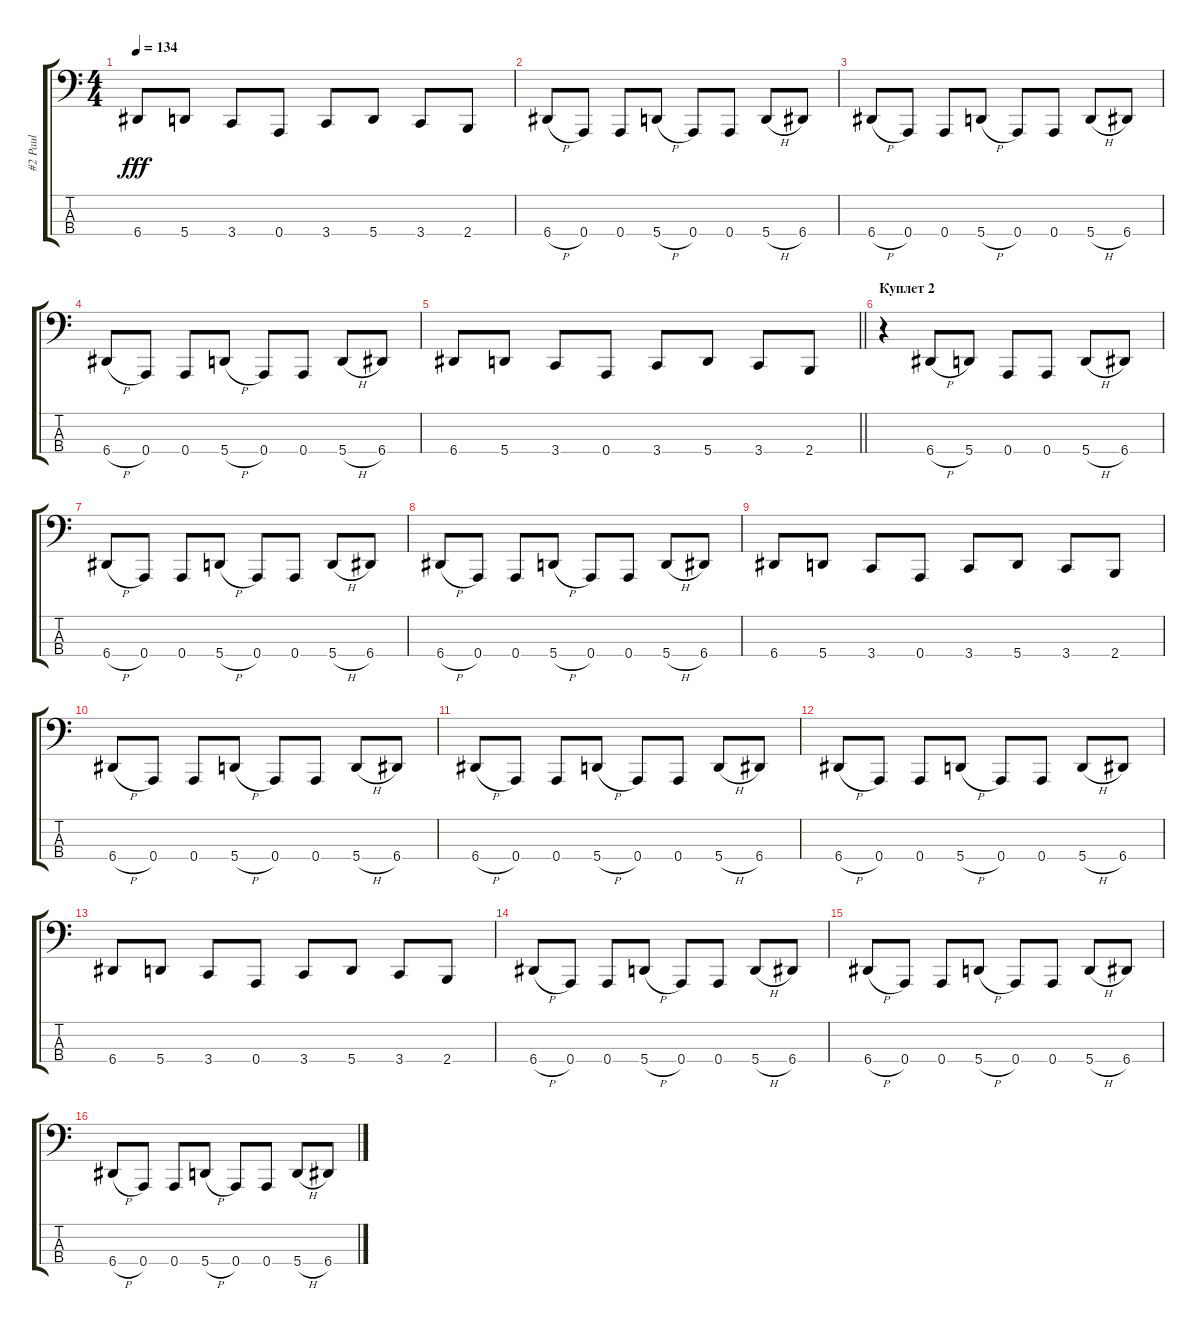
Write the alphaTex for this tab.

\track ("#2 Paul" "#2 Paul") {instrument electricbasspick}
\staff {score tabs}
\tuning (D2 A1 E1 A0) {hide}
\ts (4 4)
\tempo 134
\clef f4
\ks c
6.4.8{dy fff} 5.4.8 3.4.8 0.4.8 3.4.8 5.4.8 3.4.8 2.4.8 |
6.4{h}.8 0.4.8 0.4.8 5.4{h}.8 0.4.8 0.4.8 5.4{h}.8 6.4.8 |
6.4{h}.8 0.4.8 0.4.8 5.4{h}.8 0.4.8 0.4.8 5.4{h}.8 6.4.8 |
6.4{h}.8 0.4.8 0.4.8 5.4{h}.8 0.4.8 0.4.8 5.4{h}.8 6.4.8 |
\barLineRight lightlight
6.4.8 5.4.8 3.4.8 0.4.8 3.4.8 5.4.8 3.4.8 2.4.8 |
\section ("" "Куплет 2")
r.4 6.4{h}.8 5.4.8 0.4.8 0.4.8 5.4{h}.8 6.4.8 |
6.4{h}.8 0.4.8 0.4.8 5.4{h}.8 0.4.8 0.4.8 5.4{h}.8 6.4.8 |
6.4{h}.8 0.4.8 0.4.8 5.4{h}.8 0.4.8 0.4.8 5.4{h}.8 6.4.8 |
6.4.8 5.4.8 3.4.8 0.4.8 3.4.8 5.4.8 3.4.8 2.4.8 |
6.4{h}.8 0.4.8 0.4.8 5.4{h}.8 0.4.8 0.4.8 5.4{h}.8 6.4.8 |
6.4{h}.8 0.4.8 0.4.8 5.4{h}.8 0.4.8 0.4.8 5.4{h}.8 6.4.8 |
6.4{h}.8 0.4.8 0.4.8 5.4{h}.8 0.4.8 0.4.8 5.4{h}.8 6.4.8 |
6.4.8 5.4.8 3.4.8 0.4.8 3.4.8 5.4.8 3.4.8 2.4.8 |
6.4{h}.8 0.4.8 0.4.8 5.4{h}.8 0.4.8 0.4.8 5.4{h}.8 6.4.8 |
6.4{h}.8 0.4.8 0.4.8 5.4{h}.8 0.4.8 0.4.8 5.4{h}.8 6.4.8 |
6.4{h}.8 0.4.8 0.4.8 5.4{h}.8 0.4.8 0.4.8 5.4{h}.8 6.4.8
